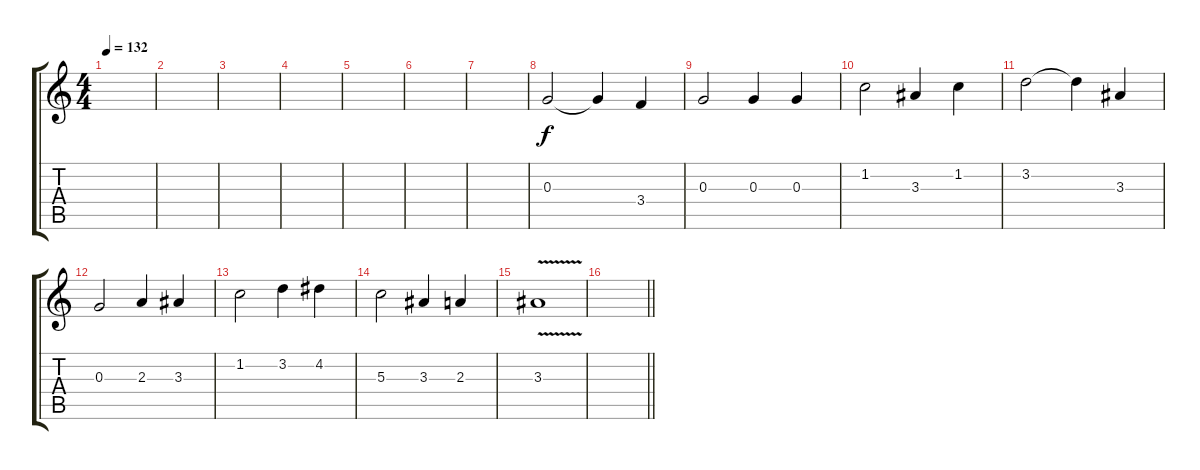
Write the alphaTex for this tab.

\track "" {instrument distortionguitar}
\staff {score tabs}
\tuning (E4 B3 G3 D3 A2 E2) {hide}
\ts (4 4)
\section ("" "")
\tempo 132
\clef g2
\ks c
|
|
|
|
|
|
|
0.3.2 0.3{t}.4 3.4.4 |
0.3.2 0.3.4 0.3.4 |
1.2.2 3.3.4 1.2.4 |
3.2.2 3.2{t}.4 3.3.4 |
0.3.2 2.3.4 3.3.4 |
1.2.2 3.2.4 4.2.4 |
5.3.2 3.3.4 2.3.4 |
3.3{v}.1 |
\barLineRight lightlight
